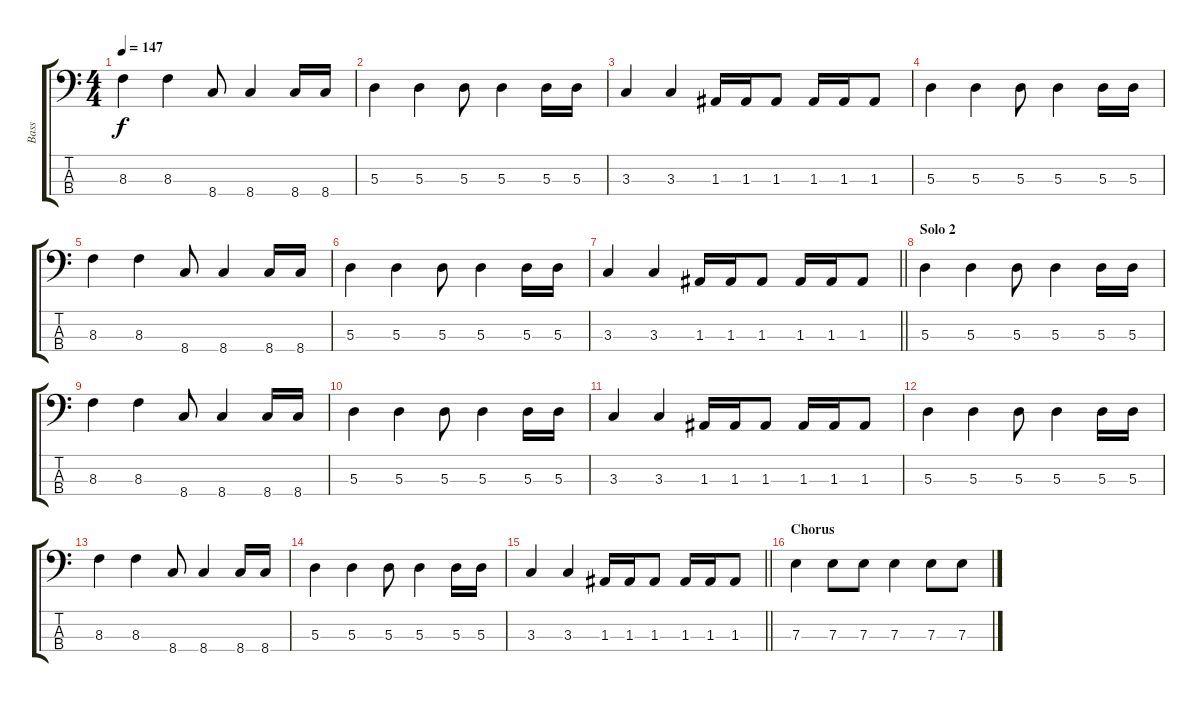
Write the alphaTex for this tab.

\track ("Bass" "Bass") {instrument electricbasspick}
\staff {score tabs}
\tuning (G2 D2 A1 E1) {hide}
\ts (4 4)
\tempo 147
\clef f4
\ks c
8.3.4{dy f} 8.3.4 8.4.8 8.4.4 8.4.16 8.4.16 |
5.3.4 5.3.4 5.3.8 5.3.4 5.3.16 5.3.16 |
3.3.4 3.3.4 1.3.16 1.3.16 1.3.8 1.3.16 1.3.16 1.3.8 |
5.3.4 5.3.4 5.3.8 5.3.4 5.3.16 5.3.16 |
8.3.4 8.3.4 8.4.8 8.4.4 8.4.16 8.4.16 |
5.3.4 5.3.4 5.3.8 5.3.4 5.3.16 5.3.16 |
\barLineRight lightlight
3.3.4 3.3.4 1.3.16 1.3.16 1.3.8 1.3.16 1.3.16 1.3.8 |
\section ("" "Solo 2")
5.3.4 5.3.4 5.3.8 5.3.4 5.3.16 5.3.16 |
8.3.4 8.3.4 8.4.8 8.4.4 8.4.16 8.4.16 |
5.3.4 5.3.4 5.3.8 5.3.4 5.3.16 5.3.16 |
3.3.4 3.3.4 1.3.16 1.3.16 1.3.8 1.3.16 1.3.16 1.3.8 |
5.3.4 5.3.4 5.3.8 5.3.4 5.3.16 5.3.16 |
8.3.4 8.3.4 8.4.8 8.4.4 8.4.16 8.4.16 |
5.3.4 5.3.4 5.3.8 5.3.4 5.3.16 5.3.16 |
\barLineRight lightlight
3.3.4 3.3.4 1.3.16 1.3.16 1.3.8 1.3.16 1.3.16 1.3.8 |
\section ("" "Chorus")
7.3.4 7.3.8 7.3.8 7.3.4 7.3.8 7.3.8
